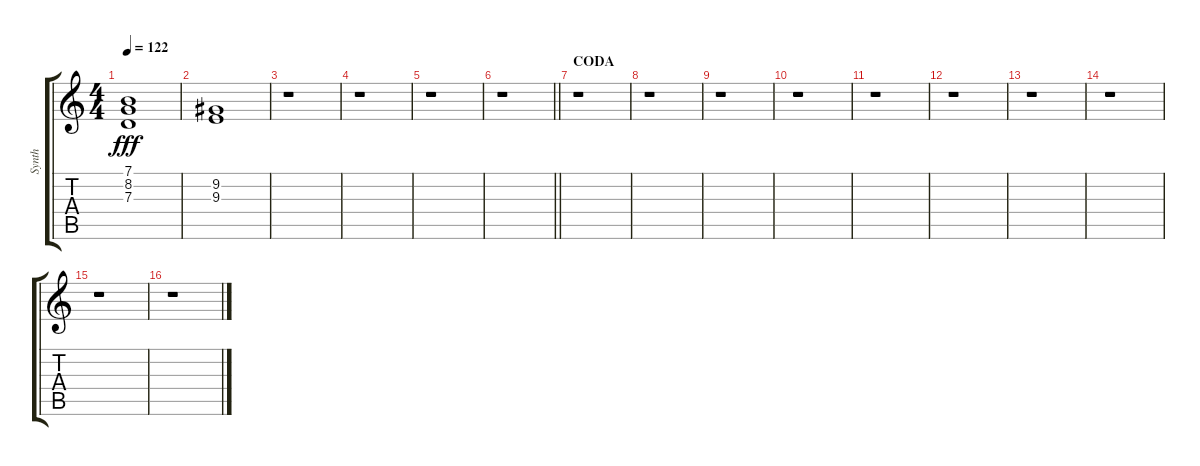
\track ("Synth" "Synth") {instrument voiceoohs}
\staff {score tabs}
\tuning (E4 B3 G3 D3 A2 E2) {hide}
\ts (4 4)
\tempo 122
\clef g2
\ks c
(7.1 8.2 7.3).1{dy fff} |
(9.2 9.3).1 |
r.1 |
r.1 |
r.1 |
\barLineRight lightlight
r.1 |
\section ("" "CODA")
r.1 |
r.1 |
r.1 |
r.1 |
r.1 |
r.1 |
r.1 |
r.1 |
r.1 |
r.1
